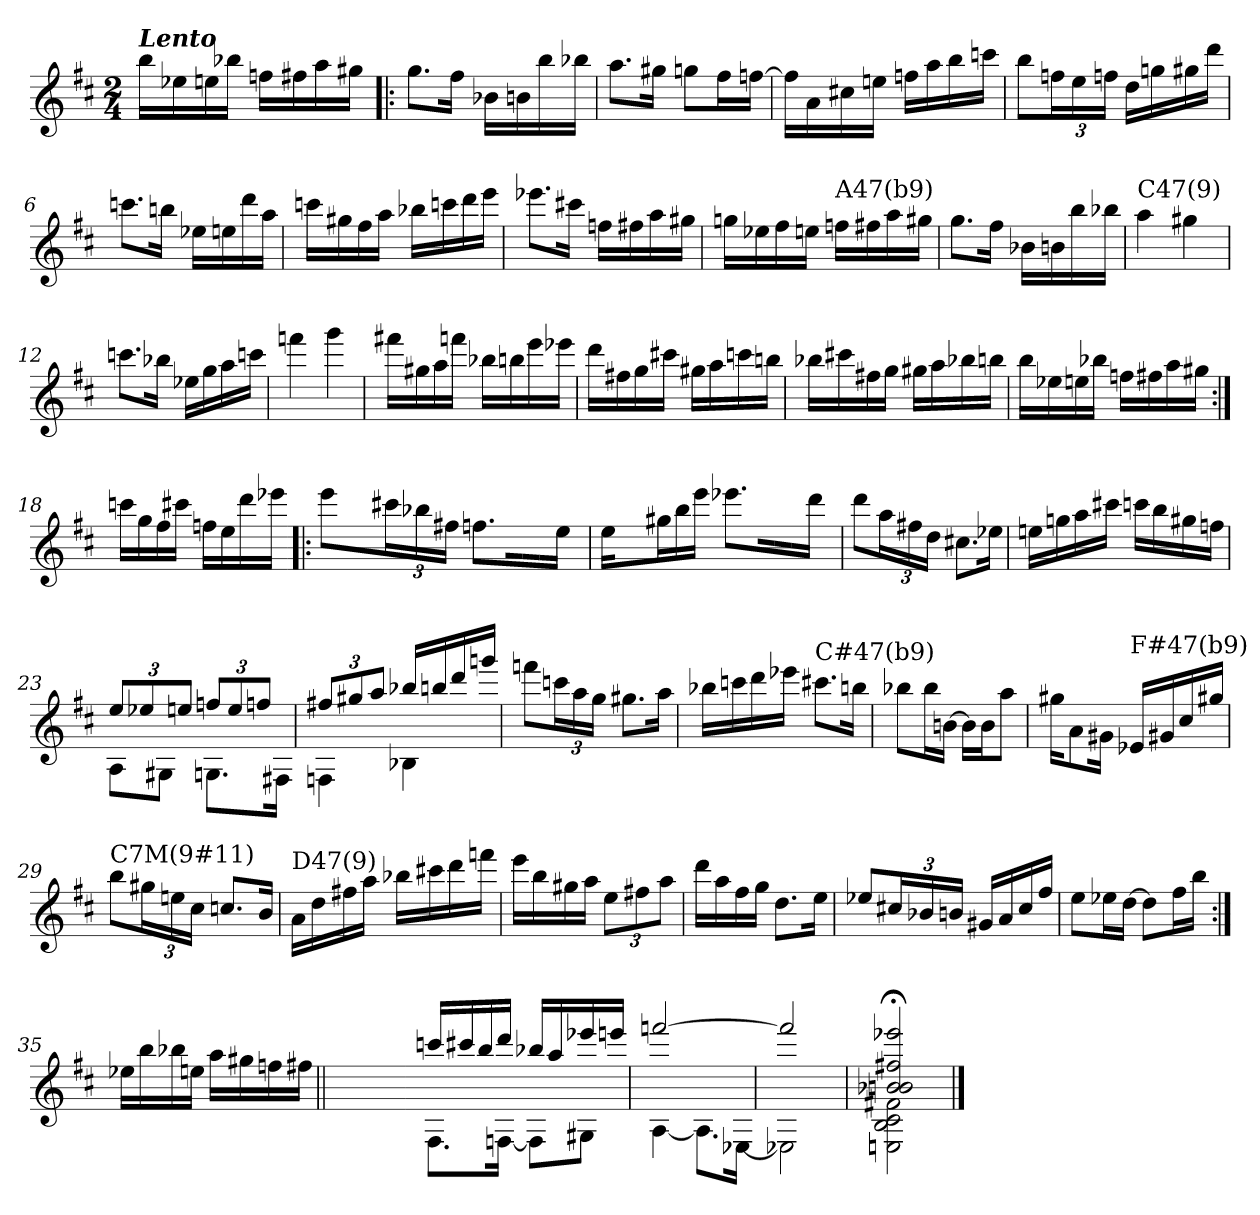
**kern
*part1
*staff1
*clefG2
*k[f#c#]
*D:
*M2/4
=1
!LO:TX:a:Bi:t=Lento
16bb\LL
16ee-X\
16een\
16bb-X\JJ
16ffn\LL
16ff#X\
16aa\
16gg#X\JJ
=2!|:
8.gg\L
16ff#\Jk
16b-X\LL
16bn\
16bb\
16bb-X\JJ
=3
8.aa\L
16gg#X\Jk
8ggn\L
16ff#\L
[16ffn\JJ
=4
16ffn\LL]
16a\
16cc#X\
16een\JJ
16ffn\LL
16aa\
16bb\
16cccn\JJ
!!LO:LB:g=z
=5
8bb\L
24ffn\L
24ee\
24ffn\JJ
16dd\LL
16ggn\
16gg#X\
16ddd\JJ
=6
8.cccn\L
16bbn\Jk
16ee-X\LL
16een\
16ddd\
16aa\JJ
=7
16cccn\LL
16gg#X\
16ff#\
16aa\JJ
16bb-X\LL
16cccn\
16ddd\
16eee\JJ
=8
8.eee-X\L
16ccc#X\Jk
16ffn\LL
16ff#X\
16aa\
16gg#X\JJ
!!LO:LB:g=z
=9
16ggn\LL
16ee-X\
16ff#\
16een\JJ
!LO:TX:a:t=A47(b9)
16ffn\LL
16ff#X\
16aa\
16gg#X\JJ
=10
8.gg\L
16ff#\Jk
16b-X\LL
16bn\
16bb\
16bb-X\JJ
=11
!LO:TX:a:t=C47(9)
4aa\
4gg#X\
=12
8.cccn\L
16bb-X\Jk
16ee-X\LL
16gg\
16aa\
16cccn\JJ
!!LO:LB:g=z
=13
4fffn\
4ggg\
=14
16fff#X\LL
16gg#X\
16aa\
16fffn\JJ
16bb-X\LL
16bbn\
16eee\
16eee-X\JJ
=15
16ddd\LL
16ff#X\
16gg\
16ccc#X\JJ
16gg#X\LL
16aa\
16cccn\
16bbn\JJ
=16
16bb-X\LL
16ccc#X\
16ff#X\
16gg\JJ
16gg#X\LL
16aa\
16bb-X\
16bbn\JJ
!!LO:LB:g=z
=17
16bb\LL
16ee-X\
16een\
16bb-X\JJ
16ffn\LL
16ff#X\
16aa\
16gg#X\JJ
=18:|!
16cccn\LL
16gg\
16ff#\
16ccc#X\JJ
16ffn\LL
16ee\
16ddd\
16eee-X\JJ
=19!|:
8eee\L
4ryy
24ccc#X\L
24bb-X\
24ff#X\JJ
8.ffn\L
16ryy
16ryy
16ryy
16ee\Jk
16ryy
=20
16ee\LL
4ryy
16gg#X\
16bb\
16eee\JJ
8.eee-X\L
16ryy
16ryy
16ryy
16ddd\Jk
16ryy
!!LO:LB:g=z
=21
8ddd\L
24aa\L
24ff#X\
24dd\JJ
8.cc#X\L
16ee-X\Jk
=22
16een\LL
16ggn\
16aa\
16ccc#X\JJ
16cccn\LL
16bb\
16gg#X\
16ffn\JJ
=23
*^
12ee/L	8A\L
12ee-X/	.
.	8G#X\J
12een/J	.
12ffn/L	8.Gn\L
12ee/	.
12ffn/J	.
.	16F#X\Jk
=24	=24
12ff#X/L	4Fn\
12gg#X/	.
12aa/J	.
16bb-X/LL	4B-X\
16bbn/	.
16ddd/	.
16gggn/JJ	.
*v	*v
!!LO:LB:g=z
=25
8fffn\L
24cccn\L
24aa\
24gg\JJ
8.gg#X\L
16aa\Jk
=26
16bb-X\LL
16cccn\
16ddd\
16eee-X\JJ
!LO:TX:a:t=C#47(b9)
8.ccc#X\L
16bbn\Jk
=27
8bb-X\L
16bb-\L
[16bn\JJ
16b\LL]
16b\J
8aa\J
=28
16gg#X\KL
8a\
16g#X\Jk
!LO:TX:a:t=F#47(b9)
16e-X/LL
16g#X/
16cc#/
16gg#X/JJ
!!LO:LB:g=z
=29
!LO:TX:a:t=C7M(9#11)
8bb\L
24gg#X\L
24een\
24cc#\JJ
8.ccn/L
16b/Jk
=30
!LO:TX:a:t=D47(9)
16a\LL
16dd\
16ff#X\
16aa\JJ
16bb-X\LL
16ccc#X\
16ddd\
16fffn\JJ
=31
16eee\LL
16bb\
16gg#X\
16aa\JJ
12ee\L
12ff#X\
12aa\J
=32
16ddd\LL
16aa\
16ff#\
16gg\JJ
8.dd\L
16ee\Jk
!!LO:PB:g=z
=33
8ee-X/L
24cc#X/L
24b-X/
24bn/JJ
16g#X/LL
16a/
16cc#/
16ff#/JJ
=34
8ee\L
16ee-X\L
[16dd\JJ
8dd\L]
16ff#\L
16bb\JJ
=35:|!
16ee-X\LL
16bb\
16bb-X\
16een\JJ
16aa\LL
16gg#X\
16ffn\
16ff#X\JJ
=35X351||
2ryy
!!LO:LB:g=z
=36-
*^
16cccn/LL	8.F#\L
16ccc#X/	.
16bb/	.
16ddd/JJ	[<16Fn\Jk
16bb-X/LL	8F\L]
16aa/	.
16eee-X/	8G#X\J
16eeen/JJ	.
=37	=37
[>2fffn/	[<4A\
.	8.A\L]
.	[<16E-X\Jk
=38	=38
2fffn/]	2E-X\]
=39	=39
2b-X/;< 2bn/;< 2ff#X/;< 2eee-X/;<	2En\ 2B\ 2c#\ 2f#X\
*v	*v
==
*-
